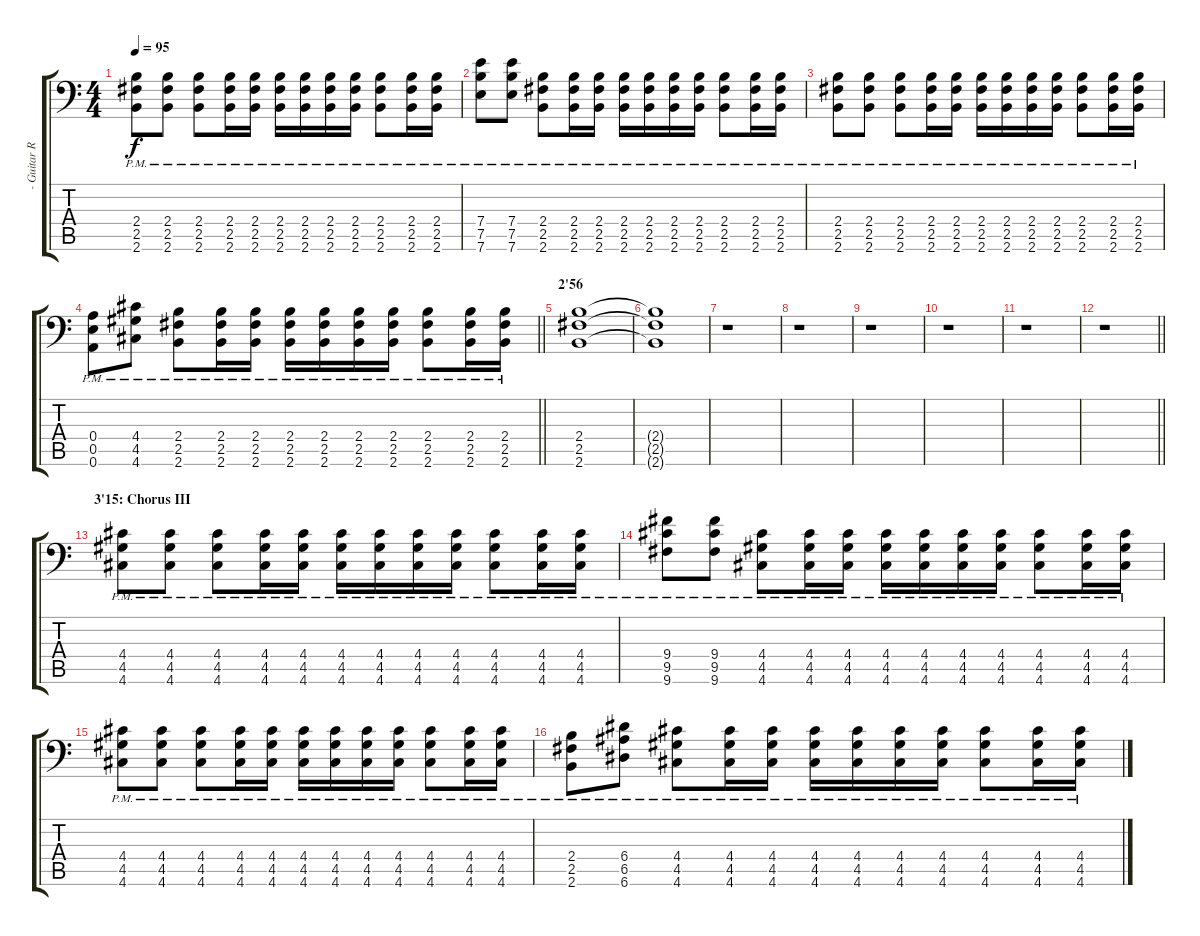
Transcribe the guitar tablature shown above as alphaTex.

\track ("- Guitar Right" "- Guitar R") {instrument distortionguitar}
\staff {score tabs}
\tuning (B3 Gb3 D3 A2 E2 A1) {hide}
\ts (4 4)
\tempo 95
\clef f4
\ks c
(2.4{pm} 2.5{pm} 2.6{pm}).8{dy f} (2.4{pm} 2.5{pm} 2.6{pm}).8 (2.4{pm} 2.5{pm} 2.6{pm}).8 (2.4{pm} 2.5{pm} 2.6{pm}).16 (2.4{pm} 2.5{pm} 2.6{pm}).16 (2.4{pm} 2.5{pm} 2.6{pm}).16 (2.4{pm} 2.5{pm} 2.6{pm}).16 (2.4{pm} 2.5{pm} 2.6{pm}).16 (2.4{pm} 2.5{pm} 2.6{pm}).16 (2.4{pm} 2.5{pm} 2.6{pm}).8 (2.4{pm} 2.5{pm} 2.6{pm}).16 (2.4{pm} 2.5{pm} 2.6{pm}).16 |
(7.4{pm} 7.5{pm} 7.6{pm}).8 (7.4{pm} 7.5{pm} 7.6{pm}).8 (2.4{pm} 2.5{pm} 2.6{pm}).8 (2.4{pm} 2.5{pm} 2.6{pm}).16 (2.4{pm} 2.5{pm} 2.6{pm}).16 (2.4{pm} 2.5{pm} 2.6{pm}).16 (2.4{pm} 2.5{pm} 2.6{pm}).16 (2.4{pm} 2.5{pm} 2.6{pm}).16 (2.4{pm} 2.5{pm} 2.6{pm}).16 (2.4{pm} 2.5{pm} 2.6{pm}).8 (2.4{pm} 2.5{pm} 2.6{pm}).16 (2.4{pm} 2.5{pm} 2.6{pm}).16 |
(2.4{pm} 2.5{pm} 2.6{pm}).8 (2.4{pm} 2.5{pm} 2.6{pm}).8 (2.4{pm} 2.5{pm} 2.6{pm}).8 (2.4{pm} 2.5{pm} 2.6{pm}).16 (2.4{pm} 2.5{pm} 2.6{pm}).16 (2.4{pm} 2.5{pm} 2.6{pm}).16 (2.4{pm} 2.5{pm} 2.6{pm}).16 (2.4{pm} 2.5{pm} 2.6{pm}).16 (2.4{pm} 2.5{pm} 2.6{pm}).16 (2.4{pm} 2.5{pm} 2.6{pm}).8 (2.4{pm} 2.5{pm} 2.6{pm}).16 (2.4{pm} 2.5{pm} 2.6{pm}).16 |
\barLineRight lightlight
(0.4{pm} 0.5{pm} 0.6{pm}).8 (4.4{pm} 4.5{pm} 4.6{pm}).8 (2.4{pm} 2.5{pm} 2.6{pm}).8 (2.4{pm} 2.5{pm} 2.6{pm}).16 (2.4{pm} 2.5{pm} 2.6{pm}).16 (2.4{pm} 2.5{pm} 2.6{pm}).16 (2.4{pm} 2.5{pm} 2.6{pm}).16 (2.4{pm} 2.5{pm} 2.6{pm}).16 (2.4{pm} 2.5{pm} 2.6{pm}).16 (2.4{pm} 2.5{pm} 2.6{pm}).8 (2.4{pm} 2.5{pm} 2.6{pm}).16 (2.4{pm} 2.5{pm} 2.6{pm}).16 |
\section ("" "2'56")
(2.4 2.5 2.6).1 |
(2.4{t} 2.5{t} 2.6{t}).1 |
r.1 |
r.1 |
r.1 |
r.1 |
r.1 |
\barLineRight lightlight
r.1 |
\section ("" "3'15: Chorus III")
(4.4{pm} 4.5{pm} 4.6{pm}).8 (4.4{pm} 4.5{pm} 4.6{pm}).8 (4.4{pm} 4.5{pm} 4.6{pm}).8 (4.4{pm} 4.5{pm} 4.6{pm}).16 (4.4{pm} 4.5{pm} 4.6{pm}).16 (4.4{pm} 4.5{pm} 4.6{pm}).16 (4.4{pm} 4.5{pm} 4.6{pm}).16 (4.4{pm} 4.5{pm} 4.6{pm}).16 (4.4{pm} 4.5{pm} 4.6{pm}).16 (4.4{pm} 4.5{pm} 4.6{pm}).8 (4.4{pm} 4.5{pm} 4.6{pm}).16 (4.4{pm} 4.5{pm} 4.6{pm}).16 |
(9.4{pm} 9.5{pm} 9.6{pm}).8 (9.4{pm} 9.5{pm} 9.6{pm}).8 (4.4{pm} 4.5{pm} 4.6{pm}).8 (4.4{pm} 4.5{pm} 4.6{pm}).16 (4.4{pm} 4.5{pm} 4.6{pm}).16 (4.4{pm} 4.5{pm} 4.6{pm}).16 (4.4{pm} 4.5{pm} 4.6{pm}).16 (4.4{pm} 4.5{pm} 4.6{pm}).16 (4.4{pm} 4.5{pm} 4.6{pm}).16 (4.4{pm} 4.5{pm} 4.6{pm}).8 (4.4{pm} 4.5{pm} 4.6{pm}).16 (4.4{pm} 4.5{pm} 4.6{pm}).16 |
(4.4{pm} 4.5{pm} 4.6{pm}).8 (4.4{pm} 4.5{pm} 4.6{pm}).8 (4.4{pm} 4.5{pm} 4.6{pm}).8 (4.4{pm} 4.5{pm} 4.6{pm}).16 (4.4{pm} 4.5{pm} 4.6{pm}).16 (4.4{pm} 4.5{pm} 4.6{pm}).16 (4.4{pm} 4.5{pm} 4.6{pm}).16 (4.4{pm} 4.5{pm} 4.6{pm}).16 (4.4{pm} 4.5{pm} 4.6{pm}).16 (4.4{pm} 4.5{pm} 4.6{pm}).8 (4.4{pm} 4.5{pm} 4.6{pm}).16 (4.4{pm} 4.5{pm} 4.6{pm}).16 |
(2.4{pm} 2.5{pm} 2.6{pm}).8 (6.4{pm} 6.5{pm} 6.6{pm}).8 (4.4{pm} 4.5{pm} 4.6{pm}).8 (4.4{pm} 4.5{pm} 4.6{pm}).16 (4.4{pm} 4.5{pm} 4.6{pm}).16 (4.4{pm} 4.5{pm} 4.6{pm}).16 (4.4{pm} 4.5{pm} 4.6{pm}).16 (4.4{pm} 4.5{pm} 4.6{pm}).16 (4.4{pm} 4.5{pm} 4.6{pm}).16 (4.4{pm} 4.5{pm} 4.6{pm}).8 (4.4{pm} 4.5{pm} 4.6{pm}).16 (4.4{pm} 4.5{pm} 4.6{pm}).16
